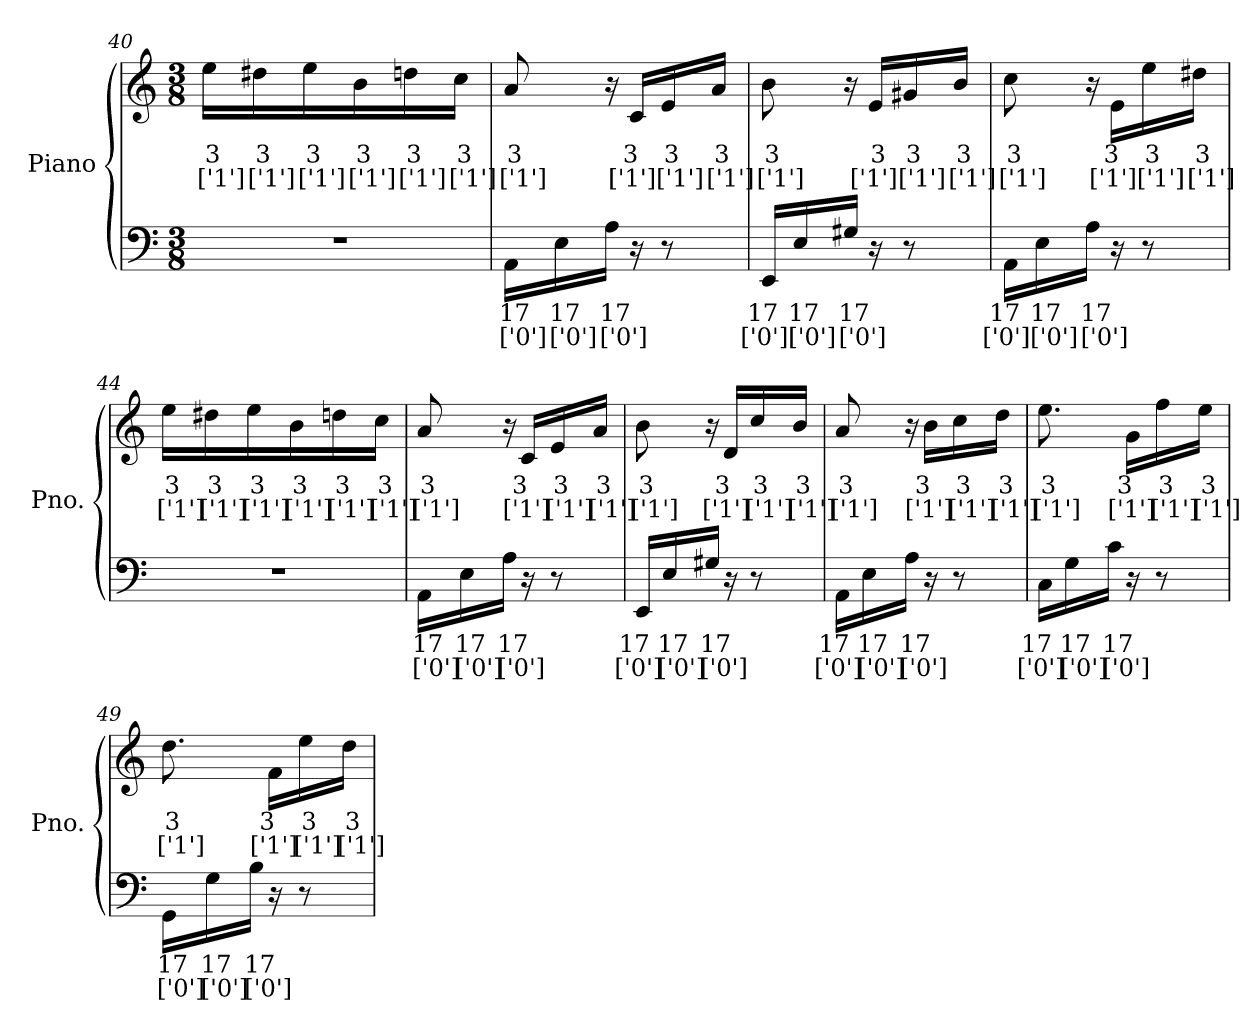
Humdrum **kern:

**kern	**text	**text	**kern	**text	**text
*part1	*part1	*part1	*part1	*part1	*part1
*staff2	*staff2	*staff2	*staff1	*staff1	*staff1
*I"Piano	*	*	*	*	*
*I'Pno.	*	*	*	*	*
*clefF4	*	*	*clefG2	*	*
*k[]	*	*	*k[]	*	*
*M3/8	*	*	*M3/8	*	*
=40	=40	=40	=40	=40	=40
4.r	.	.	16eei\LL	3	['1']
.	.	.	16dd#Xi\	3	['1']
.	.	.	16eei\	3	['1']
.	.	.	16bi\	3	['1']
.	.	.	16ddni\	3	['1']
.	.	.	16cci\JJ	3	['1']
=41	=41	=41	=41	=41	=41
16AAj\LL	17	['0']	8ai/	3	['1']
16Ej\	17	['0']	.	.	.
16Aj\JJ	17	['0']	16r	.	.
16r	.	.	16ci/LL	3	['1']
8r	.	.	16ei/	3	['1']
.	.	.	16ai/JJ	3	['1']
!!LO:LB:g=z
=42	=42	=42	=42	=42	=42
16EEj/LL	17	['0']	8bi\	3	['1']
16Ej/	17	['0']	.	.	.
16G#Xj/JJ	17	['0']	16r	.	.
16r	.	.	16ei/LL	3	['1']
8r	.	.	16g#Xi/	3	['1']
.	.	.	16bi/JJ	3	['1']
=43	=43	=43	=43	=43	=43
16AAj\LL	17	['0']	8cci\	3	['1']
16Ej\	17	['0']	.	.	.
16Aj\JJ	17	['0']	16r	.	.
16r	.	.	16ei\LL	3	['1']
8r	.	.	16eei\	3	['1']
.	.	.	16dd#Xi\JJ	3	['1']
=44	=44	=44	=44	=44	=44
4.r	.	.	16eei\LL	3	['1']
.	.	.	16dd#Xi\	3	['1']
.	.	.	16eei\	3	['1']
.	.	.	16bi\	3	['1']
.	.	.	16ddni\	3	['1']
.	.	.	16cci\JJ	3	['1']
=45	=45	=45	=45	=45	=45
16AAj\LL	17	['0']	8ai/	3	['1']
16Ej\	17	['0']	.	.	.
16Aj\JJ	17	['0']	16r	.	.
16r	.	.	16ci/LL	3	['1']
8r	.	.	16ei/	3	['1']
.	.	.	16ai/JJ	3	['1']
=46	=46	=46	=46	=46	=46
16EEj/LL	17	['0']	8bi\	3	['1']
16Ej/	17	['0']	.	.	.
16G#Xj/JJ	17	['0']	16r	.	.
16r	.	.	16di/LL	3	['1']
8r	.	.	16cci/	3	['1']
.	.	.	16bi/JJ	3	['1']
=47	=47	=47	=47	=47	=47
16AAj\LL	17	['0']	8ai/	3	['1']
16Ej\	17	['0']	.	.	.
16Aj\JJ	17	['0']	16r	.	.
16r	.	.	16bi\LL	3	['1']
8r	.	.	16cci\	3	['1']
.	.	.	16ddi\JJ	3	['1']
!!LO:LB:g=z
=48	=48	=48	=48	=48	=48
16Cj\LL	17	['0']	8.eei\	3	['1']
16Gj\	17	['0']	.	.	.
16cj\JJ	17	['0']	.	.	.
16r	.	.	16gi\LL	3	['1']
8r	.	.	16ffi\	3	['1']
.	.	.	16eei\JJ	3	['1']
=49	=49	=49	=49	=49	=49
16GGj\LL	17	['0']	8.ddi\	3	['1']
16Gj\	17	['0']	.	.	.
16Bj\JJ	17	['0']	.	.	.
16r	.	.	16fi\LL	3	['1']
8r	.	.	16eei\	3	['1']
.	.	.	16ddi\JJ	3	['1']
=	=	=	=	=	=
*-	*-	*-	*-	*-	*-
